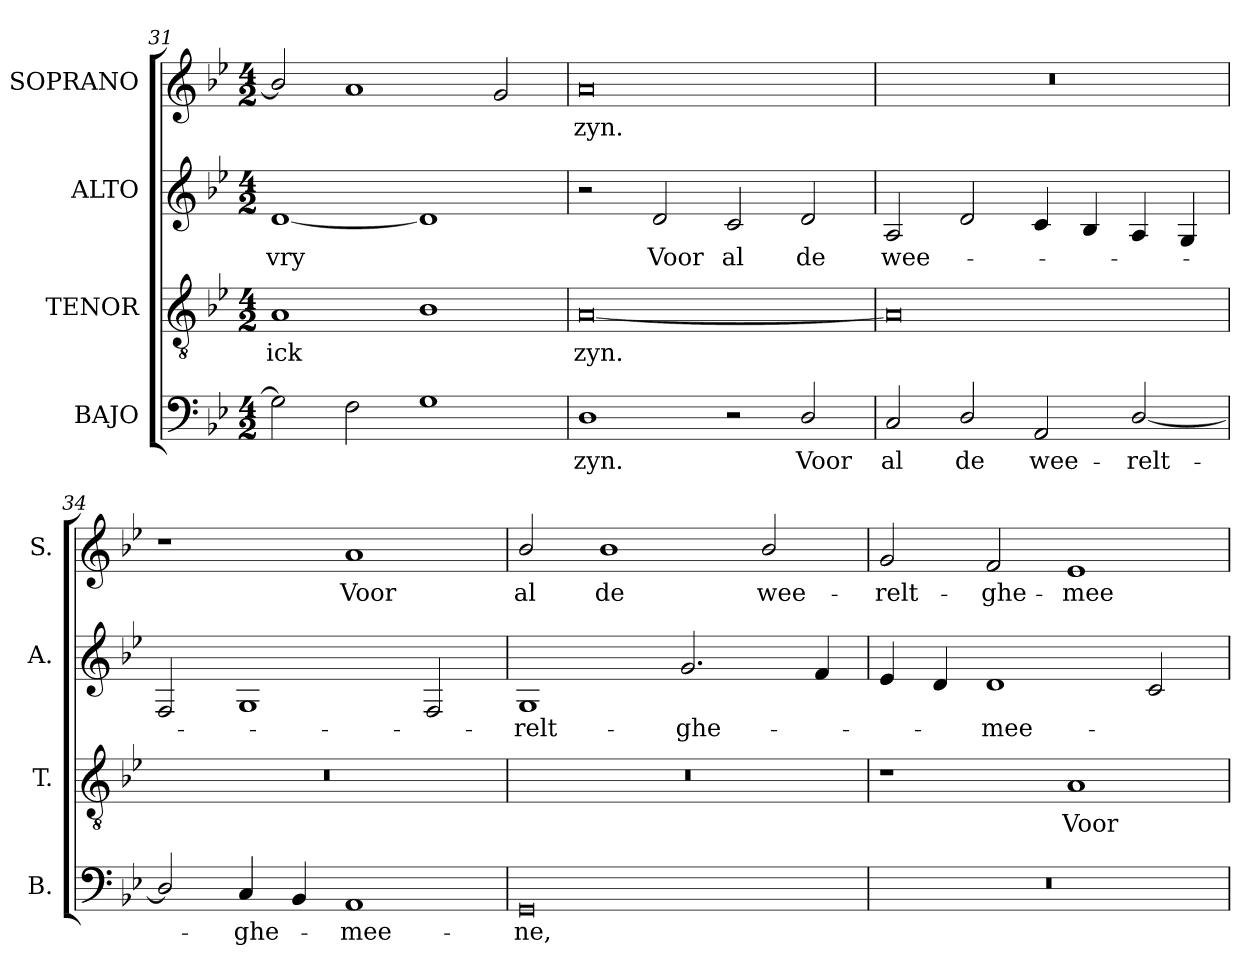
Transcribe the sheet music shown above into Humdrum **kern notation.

**kern	**text	**kern	**text	**kern	**text	**kern	**text
*part4	*part4	*part3	*part3	*part2	*part2	*part1	*part1
*staff4	*staff4	*staff3	*staff3	*staff2	*staff2	*staff1	*staff1
*I"BAJO	*	*I"TENOR	*	*I"ALTO	*	*I"SOPRANO	*
*I'B.	*	*I'T.	*	*I'A.	*	*I'S.	*
!!LO:PB:g=z
*clefF4	*	*clefGv2	*	*clefG2	*	*clefG2	*
*	*	*ITrd7c12	*	*	*	*	*
*k[b-e-]	*	*k[b-e-]	*	*k[b-e-]	*	*k[b-e-]	*
*g:	*	*g:	*	*g:	*	*g:	*
*M4/2	*	*M4/2	*	*M4/2	*	*M4/2	*
=31	=31	=31	=31	=31	=31	=31	=31
!	!	!	!LO:LY:b:color=#000000	!	!	!	!
!	!	!	!	!	!LO:LY:b:color=#000000	!	!
2Gi\]	.	1AAi	ick	[1di	vry	2b-i/]	.
2Fi\	.	.	.	.	.	1ai	.
1Gi	.	1BB-i	.	1di]	.	.	.
.	.	.	.	.	.	2gi/	.
=32	=32	=32	=32	=32	=32	=32	=32
!	!LO:LY:b:color=#000000	!	!	!	!	!	!
!	!	!	!LO:LY:b:color=#000000	!	!	!	!
!	!	!	!	!	!	!	!LO:LY:b:color=#000000
1Di	zyn.	[0AAi	zyn.	2r	.	0ai	zyn.
!	!	!	!	!	!LO:LY:b:color=#000000	!	!
.	.	.	.	2di/	Voor	.	.
!	!	!	!	!	!LO:LY:b:color=#000000	!	!
2r	.	.	.	2ci/	al	.	.
!	!LO:LY:b:color=#000000	!	!	!	!	!	!
!	!	!	!	!	!LO:LY:b:color=#000000	!	!
2Di/	Voor	.	.	2di/	de	.	.
=33	=33	=33	=33	=33	=33	=33	=33
!	!LO:LY:b:color=#000000	!	!	!	!	!	!
!	!	!	!	!	!LO:LY:b:color=#000000	!LO:N:vis=1	!
2Ci/	al	0AAi]	.	2Ai/	wee-	0r	.
!	!LO:LY:b:color=#000000	!	!	!	!	!	!
2Di/	de	.	.	2di/	.	.	.
!	!LO:LY:b:color=#000000	!	!	!	!	!	!
2AAi/	wee-	.	.	4ci/	.	.	.
.	.	.	.	4B-i/	.	.	.
!	!LO:LY:b:color=#000000	!	!	!	!	!	!
[2Di/	-relt-	.	.	4Ai/	.	.	.
.	.	.	.	4Gi/	.	.	.
=34	=34	=34	=34	=34	=34	=34	=34
!	!	!LO:N:vis=1	!	!	!	!	!
2Di/]	.	0r	.	2Fi/	.	1r	.
!	!LO:LY:b:color=#000000	!	!	!	!	!	!
4Ci/	-ghe-	.	.	1Gi	.	.	.
4BB-i/	.	.	.	.	.	.	.
!	!LO:LY:b:color=#000000	!	!	!	!	!	!
!	!	!	!	!	!	!	!LO:LY:b:color=#000000
1AAi	-mee-	.	.	.	.	1ai	Voor
.	.	.	.	2Fi/	.	.	.
=35	=35	=35	=35	=35	=35	=35	=35
!	!LO:LY:b:color=#000000	!LO:N:vis=1	!	!	!	!	!
!	!	!	!	!	!LO:LY:b:color=#000000	!	!
!	!	!	!	!	!	!	!LO:LY:b:color=#000000
0GGi	-ne,	0r	.	1Gi	-relt-	2b-i/	al
!	!	!	!	!	!	!	!LO:LY:b:color=#000000
.	.	.	.	.	.	1b-i	de
!	!	!	!	!	!LO:LY:b:color=#000000	!	!
.	.	.	.	2.gi/	-ghe-	.	.
!	!	!	!	!	!	!	!LO:LY:b:color=#000000
.	.	.	.	.	.	2b-i/	wee-
.	.	.	.	4fi/	.	.	.
!!LO:LB:g=z
=36	=36	=36	=36	=36	=36	=36	=36
!LO:N:vis=1	!	!	!	!	!	!	!
!	!	!	!	!	!	!	!LO:LY:b:color=#000000
0r	.	1r	.	4e-i/	.	2gi/	-relt-
.	.	.	.	4di/	.	.	.
!	!	!	!	!	!LO:LY:b:color=#000000	!	!
!	!	!	!	!	!	!	!LO:LY:b:color=#000000
.	.	.	.	1di	-mee-	2fi/	-ghe-
!	!	!	!LO:LY:b:color=#000000	!	!	!	!
!	!	!	!	!	!	!	!LO:LY:b:color=#000000
.	.	1AAi	Voor	.	.	1e-i	-mee-
.	.	.	.	2ci/	.	.	.
=	=	=	=	=	=	=	=
*-	*-	*-	*-	*-	*-	*-	*-
